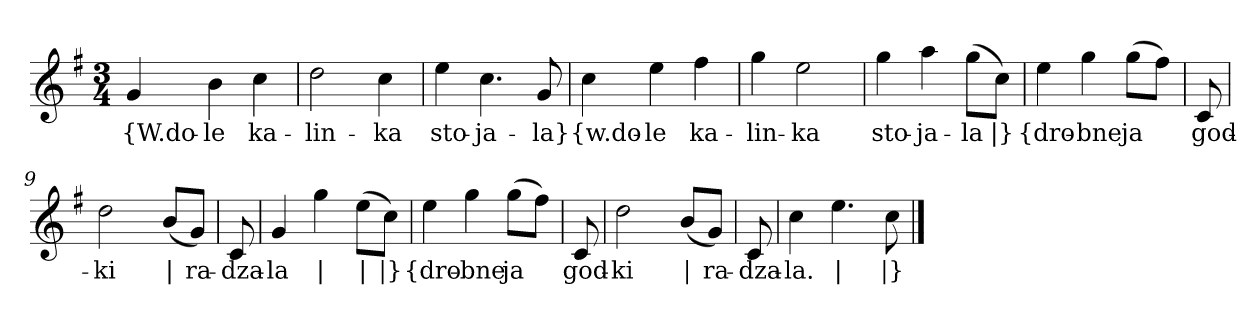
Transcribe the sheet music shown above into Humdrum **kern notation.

**kern	**text
*part1	*part1
*staff1	*staff1
*clefG2	*
*k[f#]	*
*M3/4	*
=	=
4g	{W.do-
4b	-le
4cc	ka-
=2	=2
2dd	-lin-
4cc	-ka
=3	=3
4ee	sto-
4.cc	-ja-
8g	-la}
=4y	=4y
4cc	{w.do-
4ee	-le
4ff#	ka-
=5	=5
4gg	-lin-
2ee	-ka
=6	=6
4gg	sto-
4aa	-ja-
(8gg\L	-la
8cc\J)	|}
=7y	=7y
4ee	{dro-
4gg	-bne
(8gg\L	ja
8ff#\J)	--
=8y	=8y
8c	-god-
=9	=9
2dd	-ki
(8b/L	|
8g/J)	ra-
=10y	=10y
8c	-dza-
=11	=11
4g	-la
4gg	|
(8ee\L	|
8cc\J)	|}
=12y	=12y
4ee	{dro-
4gg	-bne
(8gg\L	ja
8ff#\J)	--
=13y	=13y
8c	-god-
=14	=14
2dd	-ki
(8b/L	|
8g/J)	ra-
=15y	=15y
8c	-dza-
=16	=16
4cc	-la.
4.ee	|
8cc	|}
==	==
*-	*-
